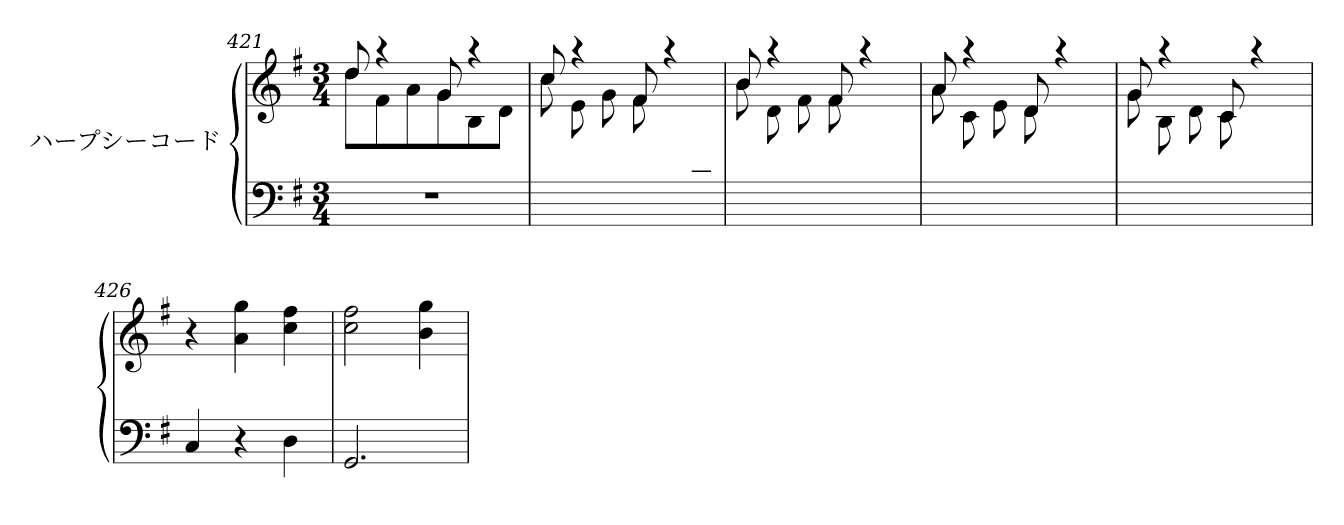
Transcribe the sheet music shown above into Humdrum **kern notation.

**kern	**kern
*part1	*part1
*staff2	*staff1
*I"ハープシーコード	*
*clefF4	*clefG2
*k[f#]	*k[f#]
*M3/4	*M3/4
=421	=421
*	*^
2.r	8dd/	8dd\L
.	4raa	8f#\
.	.	8a\
.	8g/	8g\
.	4raa	8B\
.	.	8d\J
=422	=422	=422
2ryy	8cc/	8cc\L
.	4raa	8e\
.	.	8g\
.	8f#/	8f#\
8A/	4raa	4ryy
8c/J	.	.
!!LO:LB:g=z	!!
=423	=423	=423
2ryy	8b/	8b\L
.	4raa	8d\
.	.	8f#\
.	8f#/	8f#\
8G/	4raa	4ryy
8B/J	.	.
=424	=424	=424
2ryy	8a/	8a\L
.	4raa	8c\
.	.	8e\
.	8d/	8d\
8F#/	4raa	4ryy
8A/J	.	.
=425	=425	=425
2ryy	8g/	8g\L
.	4raa	8B\
.	.	8d\
.	8c/	8c\
8E/	4raa	4ryy
8G/J	.	.
*	*v	*v
=426	=426
4C/	4r
4r	4a\ 4gg\
4D\	4cc\ 4ff#\
=427	=427
2.GG/	2cc\ 2ff#\
.	4b\ 4gg\
=	=
*-	*-
